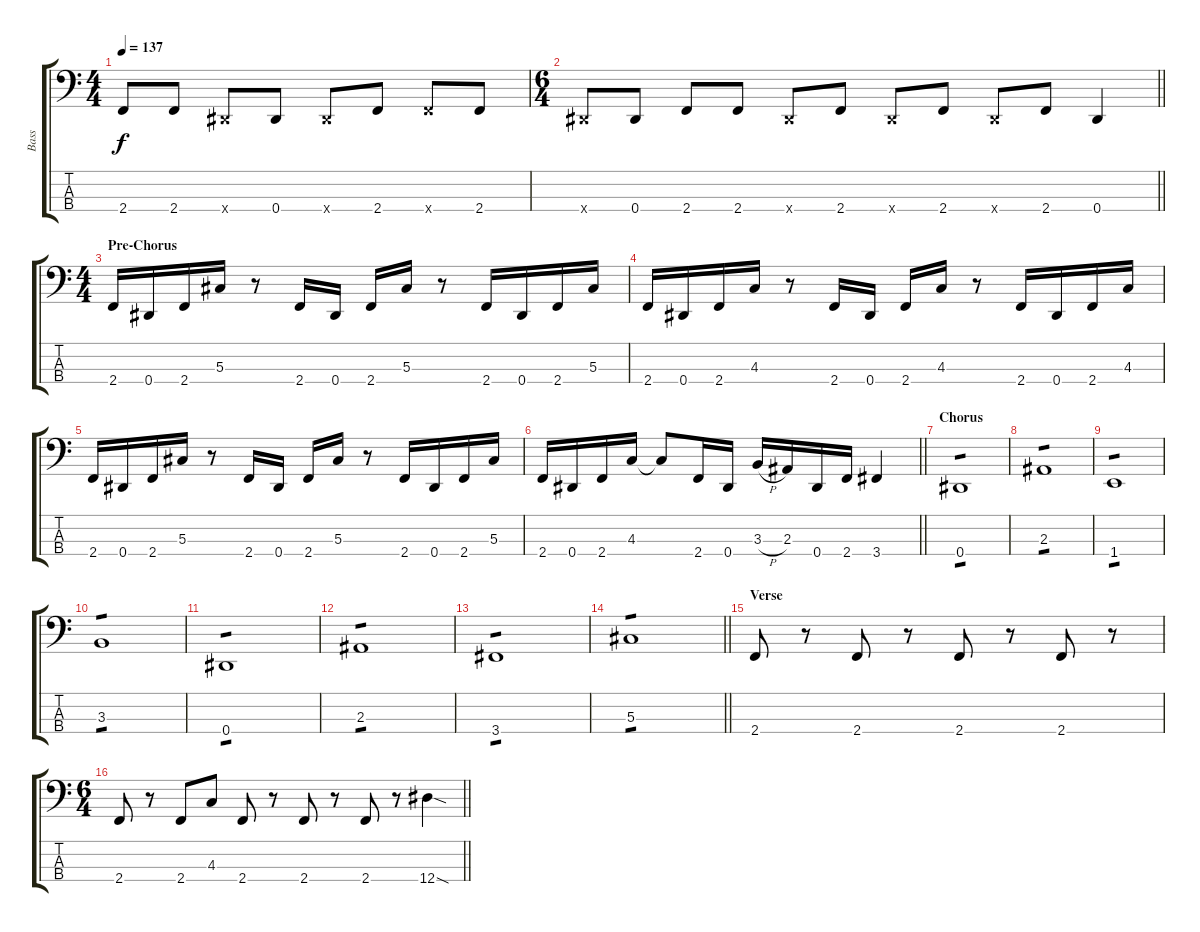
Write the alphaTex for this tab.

\track ("Bass" "Bass") {instrument electricbassfinger}
\staff {score tabs}
\tuning (Gb2 Db2 Ab1 Eb1) {hide}
\ts (4 4)
\tempo 137
\clef f4
\ks c
2.4.8{dy f} 2.4.8 0.4{x}.8 0.4.8 0.4{x}.8 2.4.8 2.4{x}.8 2.4.8 |
\ts (6 4)
\barLineRight lightlight
0.4{x}.8 0.4.8 2.4.8 2.4.8 0.4{x}.8 2.4.8 0.4{x}.8 2.4.8 0.4{x}.8 2.4.8 0.4.4 |
\ts (4 4)
\section ("" "Pre-Chorus")
2.4.16 0.4.16 2.4.16 5.3.16 r.8 2.4.16 0.4.16 2.4.16 5.3.16 r.8 2.4.16 0.4.16 2.4.16 5.3.16 |
2.4.16 0.4.16 2.4.16 4.3.16 r.8 2.4.16 0.4.16 2.4.16 4.3.16 r.8 2.4.16 0.4.16 2.4.16 4.3.16 |
2.4.16 0.4.16 2.4.16 5.3.16 r.8 2.4.16 0.4.16 2.4.16 5.3.16 r.8 2.4.16 0.4.16 2.4.16 5.3.16 |
\barLineRight lightlight
2.4.16 0.4.16 2.4.16 4.3.16 4.3{t}.8 2.4.16 0.4.16 3.3{h}.16 2.3.16 0.4.16 2.4.16 3.4.4 |
\section ("" "Chorus")
0.4.1{tp 1} |
2.3.1{tp 1} |
1.4.1{tp 1} |
3.3.1{tp 1} |
0.4.1{tp 1} |
2.3.1{tp 1} |
3.4.1{tp 1} |
\barLineRight lightlight
5.3.1{tp 1} |
\section ("" "Verse")
2.4.8 r.8 2.4.8 r.8 2.4.8 r.8 2.4.8 r.8 |
\ts (6 4)
\barLineRight lightlight
2.4.8 r.8 2.4.8 4.3.8 2.4.8 r.8 2.4.8 r.8 2.4.8 r.8 12.4{sod}.4
